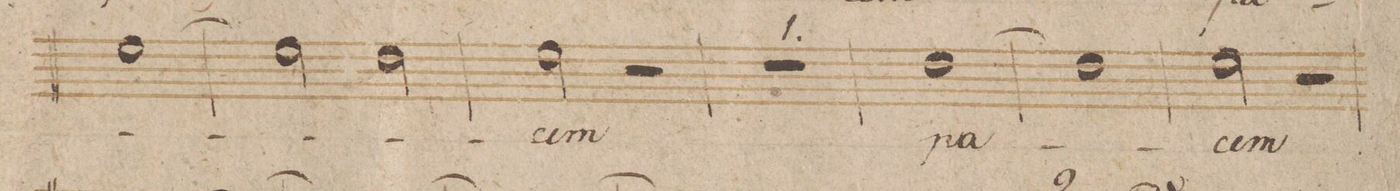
**kern	**text	**dynam
*I"Alto.	*	*
*clefC3	*	*
*k[b-]	*	*
*met(c|)	*	*
*M2/2	*	*
[1f\	.	.
=97	=97	=97
2f\]	.	.
2e\	.	.
=98	=98	=98
2f\	-cem	.
2r	.	.
=99	=99	=99
1r	.	.
=100	=100	=100
[1e\	pa-	.
=101	=101	=101
1e\]	.	.
=102	=102	=102
2f\	-cem	.
2r	.	.
=103	=103	=103
*-	*-	*-
